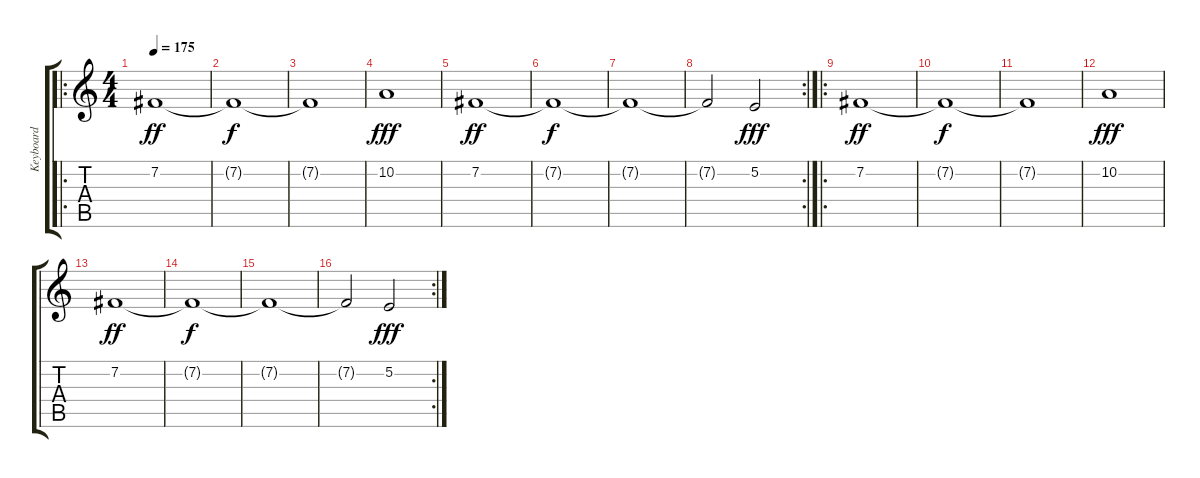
\track ("Keyboard" "Keyboard") {instrument tremolostrings}
\staff {score tabs}
\tuning (E4 B3 G3 D3 A2 E2) {hide}
\ro
\ts (4 4)
\tempo 175
\clef g2
\ks c
7.2.1{dy ff} |
7.2{t}.1{dy f} |
7.2{t}.1 |
10.2.1{dy fff} |
7.2.1{dy ff} |
7.2{t}.1{dy f} |
7.2{t}.1 |
\rc 2
7.2{t}.2 5.2.2{dy fff} |
\ro
7.2.1{dy ff} |
7.2{t}.1{dy f} |
7.2{t}.1 |
10.2.1{dy fff} |
7.2.1{dy ff} |
7.2{t}.1{dy f} |
7.2{t}.1 |
\rc 2
7.2{t}.2 5.2.2{dy fff}
